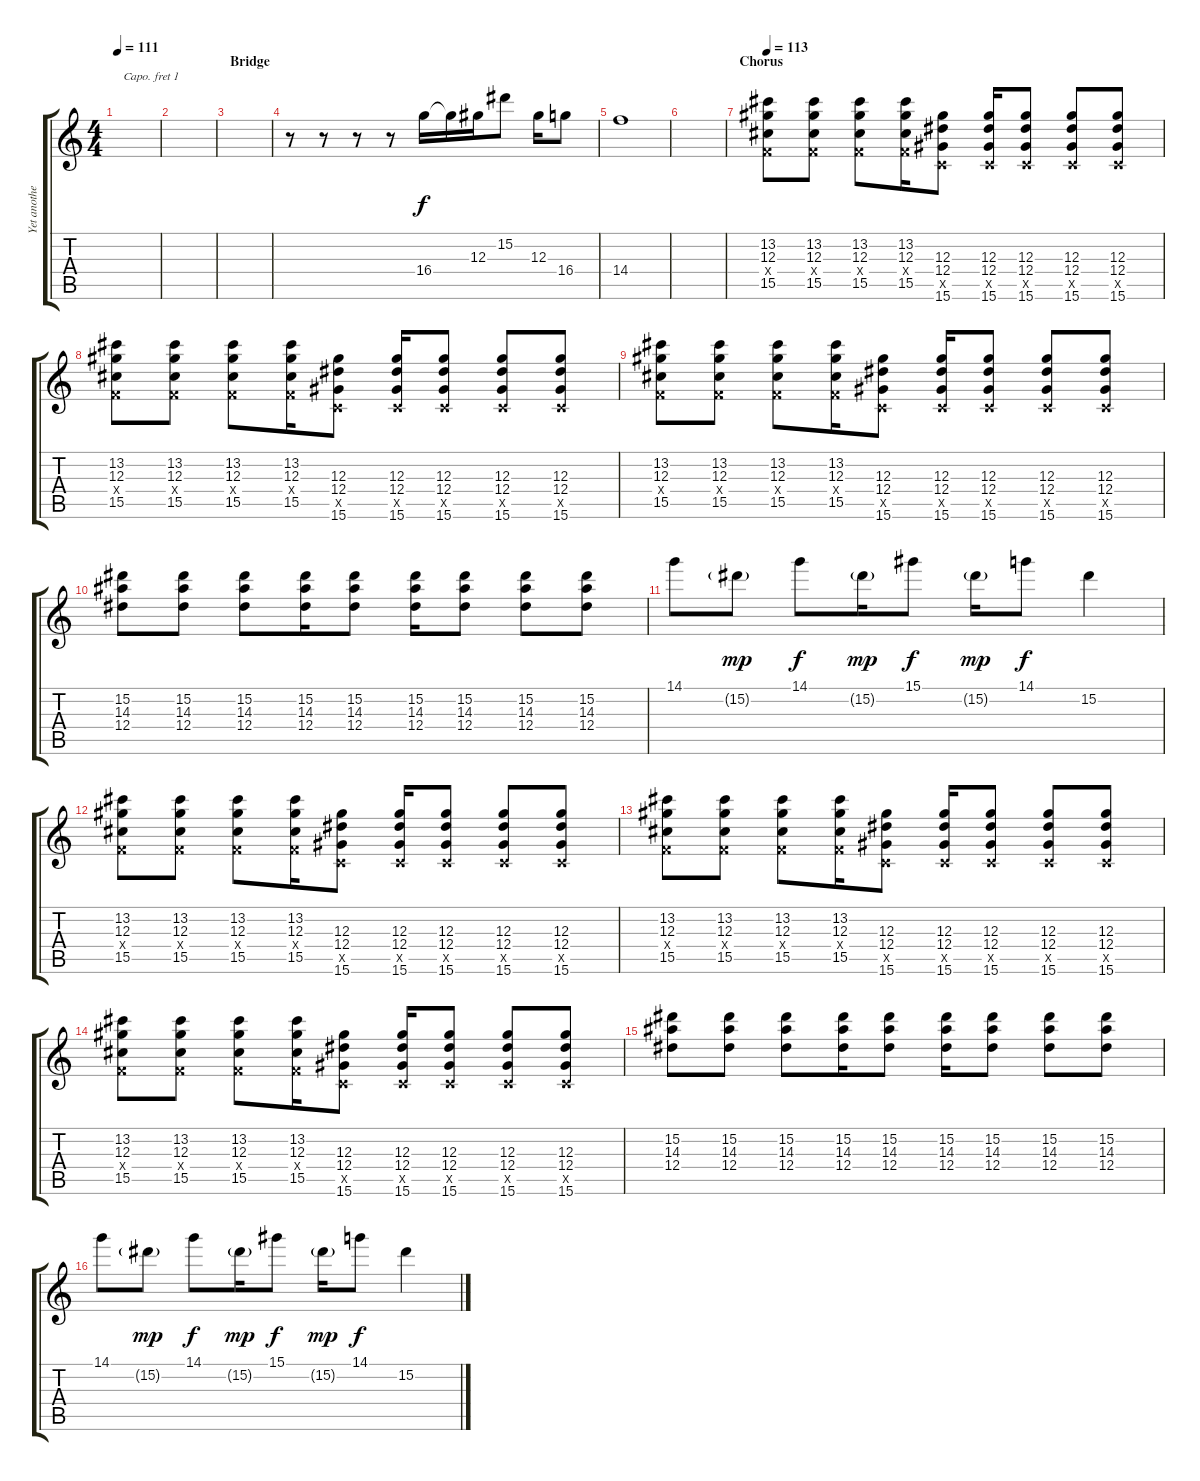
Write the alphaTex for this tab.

\track ("Yet another guitar" "Yet anothe") {instrument electricguitarjazz}
\staff {score tabs}
\capo 1
\tuning (E4 B3 G3 D3 A2 E2) {hide}
\ts (4 4)
\tempo 111
\clef g2
\ks c
|
|
\section ("" "Bridge")
|
r.8 r.8 r.8 r.8 16.4.16 16.4{t}.16 12.3.16 15.2.8 12.3.16 16.4.8 |
14.4.1 |
|
\section ("" "Chorus")
\tempo 113
(13.2 12.3 2.4{x} 15.5).8 (13.2 12.3 2.4{x} 15.5).8 (13.2 12.3 2.4{x} 15.5).8 (13.2 12.3 2.4{x} 15.5).16 (12.3 12.4 2.5{x} 15.6).8 (12.3 12.4 2.5{x} 15.6).16 (12.3 12.4 2.5{x} 15.6).8 (12.3 12.4 2.5{x} 15.6).8 (12.3 12.4 2.5{x} 15.6).8 |
(13.2 12.3 2.4{x} 15.5).8 (13.2 12.3 2.4{x} 15.5).8 (13.2 12.3 2.4{x} 15.5).8 (13.2 12.3 2.4{x} 15.5).16 (12.3 12.4 2.5{x} 15.6).8 (12.3 12.4 2.5{x} 15.6).16 (12.3 12.4 2.5{x} 15.6).8 (12.3 12.4 2.5{x} 15.6).8 (12.3 12.4 2.5{x} 15.6).8 |
(13.2 12.3 2.4{x} 15.5).8 (13.2 12.3 2.4{x} 15.5).8 (13.2 12.3 2.4{x} 15.5).8 (13.2 12.3 2.4{x} 15.5).16 (12.3 12.4 2.5{x} 15.6).8 (12.3 12.4 2.5{x} 15.6).16 (12.3 12.4 2.5{x} 15.6).8 (12.3 12.4 2.5{x} 15.6).8 (12.3 12.4 2.5{x} 15.6).8 |
(15.2 14.3 12.4).8 (15.2 14.3 12.4).8 (15.2 14.3 12.4).8 (15.2 14.3 12.4).16 (15.2 14.3 12.4).8 (15.2 14.3 12.4).16 (15.2 14.3 12.4).8 (15.2 14.3 12.4).8 (15.2 14.3 12.4).8 |
14.1.8 15.2{g}.8{dy mp} 14.1.8{dy f} 15.2{g}.16{dy mp} 15.1.8{dy f} 15.2{g}.16{dy mp} 14.1.8{dy f} 15.2.4 |
(13.2 12.3 2.4{x} 15.5).8 (13.2 12.3 2.4{x} 15.5).8 (13.2 12.3 2.4{x} 15.5).8 (13.2 12.3 2.4{x} 15.5).16 (12.3 12.4 2.5{x} 15.6).8 (12.3 12.4 2.5{x} 15.6).16 (12.3 12.4 2.5{x} 15.6).8 (12.3 12.4 2.5{x} 15.6).8 (12.3 12.4 2.5{x} 15.6).8 |
(13.2 12.3 2.4{x} 15.5).8 (13.2 12.3 2.4{x} 15.5).8 (13.2 12.3 2.4{x} 15.5).8 (13.2 12.3 2.4{x} 15.5).16 (12.3 12.4 2.5{x} 15.6).8 (12.3 12.4 2.5{x} 15.6).16 (12.3 12.4 2.5{x} 15.6).8 (12.3 12.4 2.5{x} 15.6).8 (12.3 12.4 2.5{x} 15.6).8 |
(13.2 12.3 2.4{x} 15.5).8 (13.2 12.3 2.4{x} 15.5).8 (13.2 12.3 2.4{x} 15.5).8 (13.2 12.3 2.4{x} 15.5).16 (12.3 12.4 2.5{x} 15.6).8 (12.3 12.4 2.5{x} 15.6).16 (12.3 12.4 2.5{x} 15.6).8 (12.3 12.4 2.5{x} 15.6).8 (12.3 12.4 2.5{x} 15.6).8 |
(15.2 14.3 12.4).8 (15.2 14.3 12.4).8 (15.2 14.3 12.4).8 (15.2 14.3 12.4).16 (15.2 14.3 12.4).8 (15.2 14.3 12.4).16 (15.2 14.3 12.4).8 (15.2 14.3 12.4).8 (15.2 14.3 12.4).8 |
14.1.8 15.2{g}.8{dy mp} 14.1.8{dy f} 15.2{g}.16{dy mp} 15.1.8{dy f} 15.2{g}.16{dy mp} 14.1.8{dy f} 15.2.4
